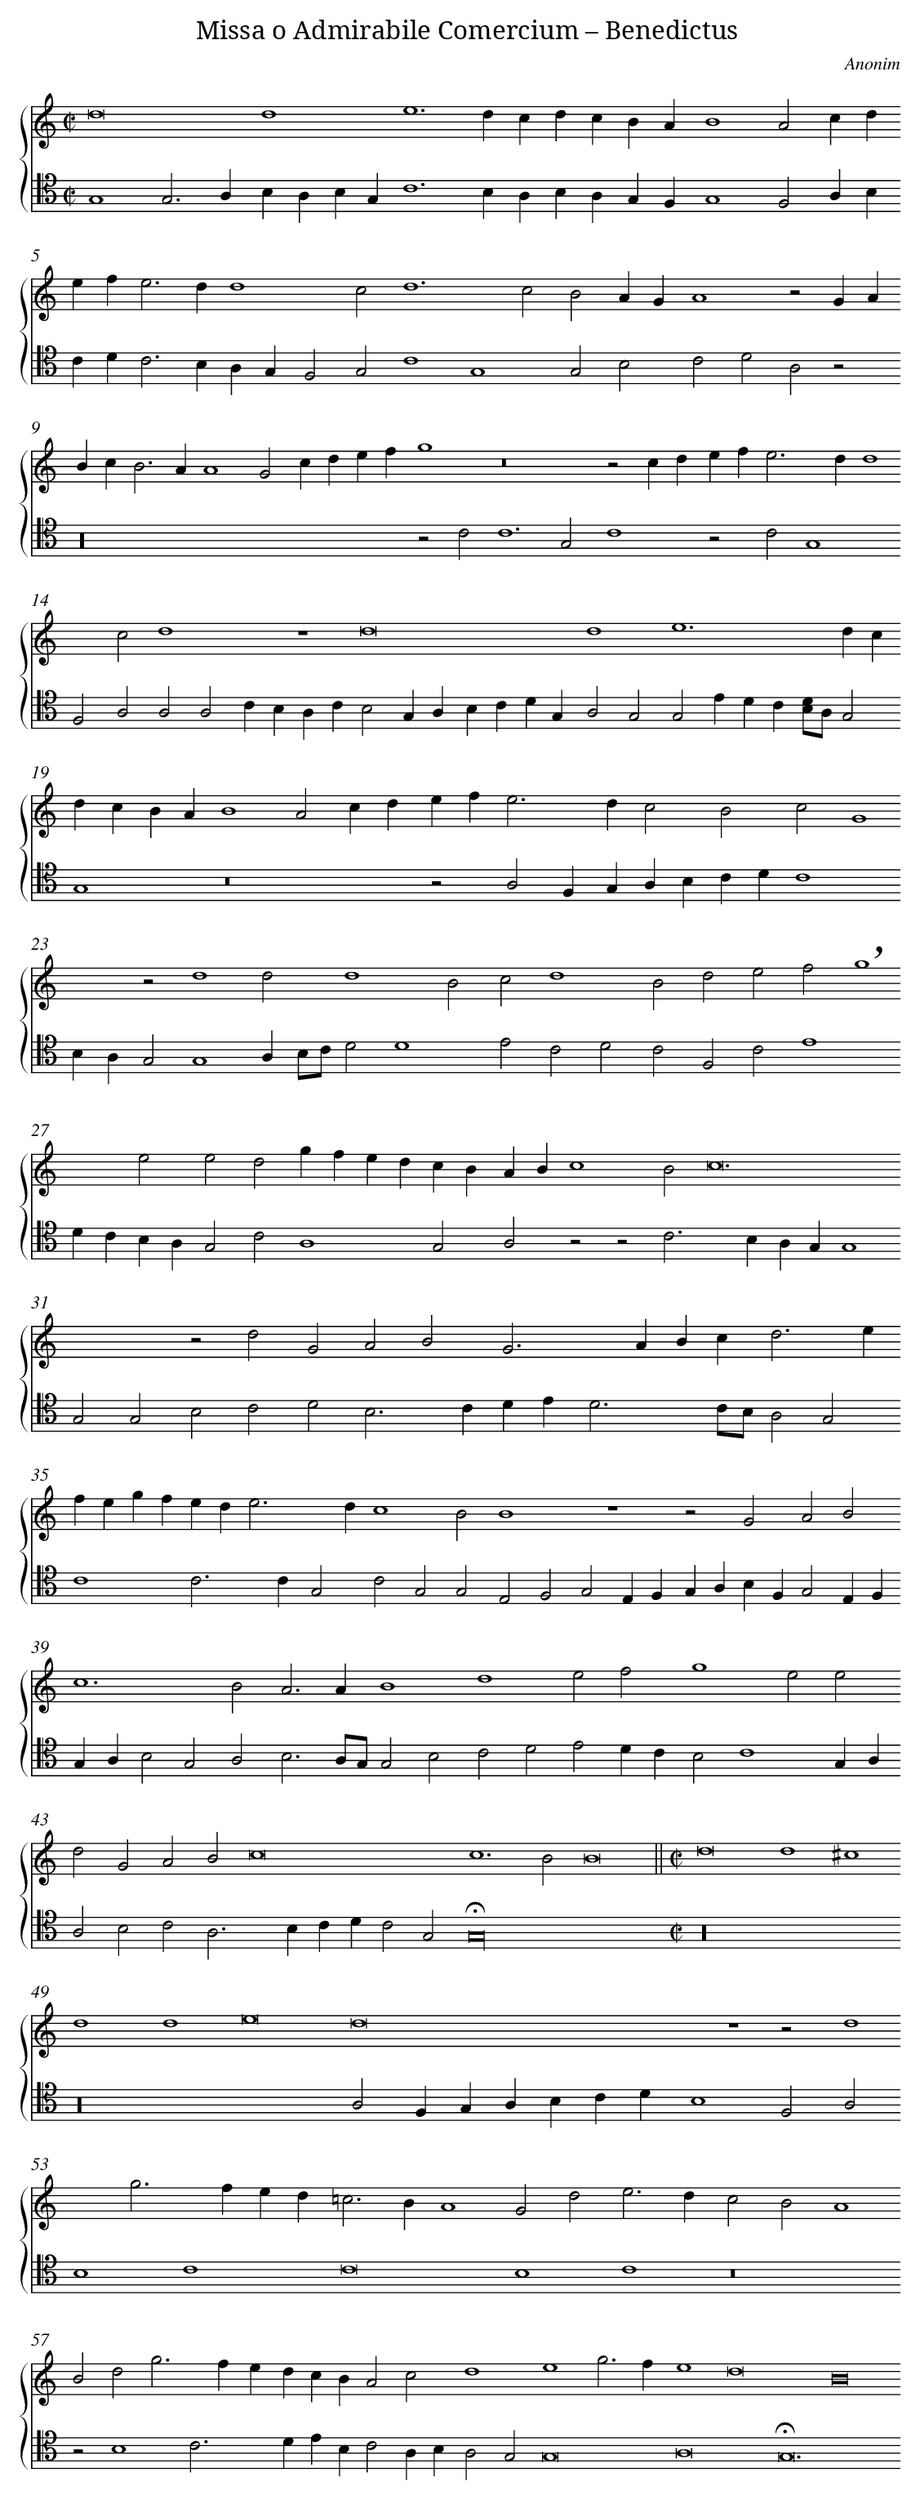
X:1
T: Missa o Admirabile Comercium – Benedictus
C: Anonim
L: 1/4
M: C|
%%staves {1 2}
V: 1 clef=treble
V: 2 clef=tenor
K: C
[V:1] d8 [|]
[V:2] G,4G,3A, [|]
[V:1] d4e6 [|]
[V:2] B,A,B,G,C6 [|]
[V:1] dcdcBA [|]
[V:2] B,A,B,A,G,F, [|]
[V:1] B4A2cd [|]
[V:2] G,4F,2A,B, [|]
[V:1] ef2<e2dd4 [|]
[V:2] CD2<C2B,A,G, [|]
[V:1] c2d6 [|]
[V:2] F,2G,2C4 [|]
[V:1] c2B2AG [|]
[V:2] G,4G,2B,2 [|]
[V:1] A4z2GA [|]
[V:2] C2D2A,2z2 [|]
[V:1] Bc2<B2AA4 [|]
[V:2] z16 [|]
[V:1] G2cdef [|]
[V:2]  [|]
[V:1] g4z8 [|]
[V:2] z2C2C6 [|]
[V:1] z2cd [|]
[V:2] G,2C4 [|]
[V:1] ef2<e2dd4 [|]
[V:2] z2C2G,4 [|]
[V:1] c2d4 [|]
[V:2] F,2A,2A,2A,2 [|]
[V:1] z4d8 [|]
[V:2] CB,A,CB,2G,A, [|]
[V:1] d4 [|]
[V:2] B,CDG,A,2G,2 [|]
[V:1] e6dc [|]
[V:2] G,2EDC[B,/D/]A,/G,2 [|]
[V:1] dcBAB4 [|]
[V:2] G,4z8 [|]
[V:1] A2cdefe3 [|]
[V:2] z2A,2 [|]
[V:1] dc2B2c2 [|]
[V:2] F,G,A,B,CDC4 [|]
[V:1] G4z2d4 [|]
[V:2] B,A,G,2G,4 [|]
[V:1] d2d4 [|]
[V:2] A,B,/C/D2D4 [|]
[V:1] B2c2d4 [|]
[V:2] E2C2D2 [|]
[V:1] B2d2e2f2 [|]
[V:2] C2F,2C2E4 [|]
[V:1] !breath!g4e2e2 [|]
[V:2] DCB,A,G,2 [|]
[V:1] d2gfedcB [|]
[V:2] C2A,4G,2 [|]
[V:1] ABc4B2 [|]
[V:2] A,2z2z2C3 [|]
[V:1] c12 [|]
[V:2] B,A,G,G,4 [|]
[V:1] z2d2 [|]
[V:2] G,2G,2B,2C2 [|]
[V:1] G2A2B2G3 [|]
[V:2] D2B,2>C2DE [|]
[V:1] ABc2<d2e [|]
[V:2] D3C/B,/A,2G,2 [|]
[V:1] fegfede3 [|]
[V:2] C4C3C [|]
[V:1] dc4B2 [|]
[V:2] G,2C2G,2G,2 [|]
[V:1] B4z4 [|]
[V:2] E,2F,2G,2E,F, [|]
[V:1] z2G2A2B2 [|]
[V:2] G,A,B,F,G,2E,F, [|]
[V:1] c6B2 [|]
[V:2] G,A,B,2G,2A,2 [|]
[V:1] A2>A2B4 [|]
[V:2] B,3A,/G,/G,2B,2 [|]
[V:1] d4e2f2 [|]
[V:2] C2D2E2DC [|]
[V:1] g4e2e2 [|]
[V:2] B,2C4G,A, [|]
[V:1] d2G2A2B2 [|]
[V:2] A,2B,2C2A,3 [|]
[V:1] c8 [|]
[V:2] B,CDC2G,2 [|]
[V:1] c6B2 [|]
[V:2] !fermata!G,16 [|]
[V:1] B8 ||
[V:2]  [|]
[V:1] [M:C|]d8 [|]
[V:2] [M:C|]z16 [|]
[V:1] d4^c4 [|]
[V:2]  [|]
[V:1] d4d4 [|]
[V:2] z16 [|]
[V:1] e8 [|]
[V:2]  [|]
[V:1] d8 [|]
[V:2] A,2F,G,A,B,CD [|]
[V:1] z4z2d4 [|]
[V:2] B,4F,2A,2 [|]
[V:1] g2>f2ed [|]
[V:2] B,4C4 [|]
[V:1] =c2>B2A4 [|]
[V:2] C8 [|]
[V:1] G2d2e3d [|]
[V:2] B,4C4 [|]
[V:1] c2B2A4 [|]
[V:2] z8 [|]
[V:1] B2d2g3f [|]
[V:2] z2B,4C3 [|]
[V:1] edcBA2c2 [|]
[V:2] DEB,C2A,B, [|]
[V:1] d4e4 [|]
[V:2] A,2G,2G,8 [|]
[V:1] g2>f2e4 [|]
[V:2] A,8 [|]
[V:1] d8 [|]
[V:2] !fermata!G,12 [|]
[V:1] B8 [|]
[V:2]  [|]
